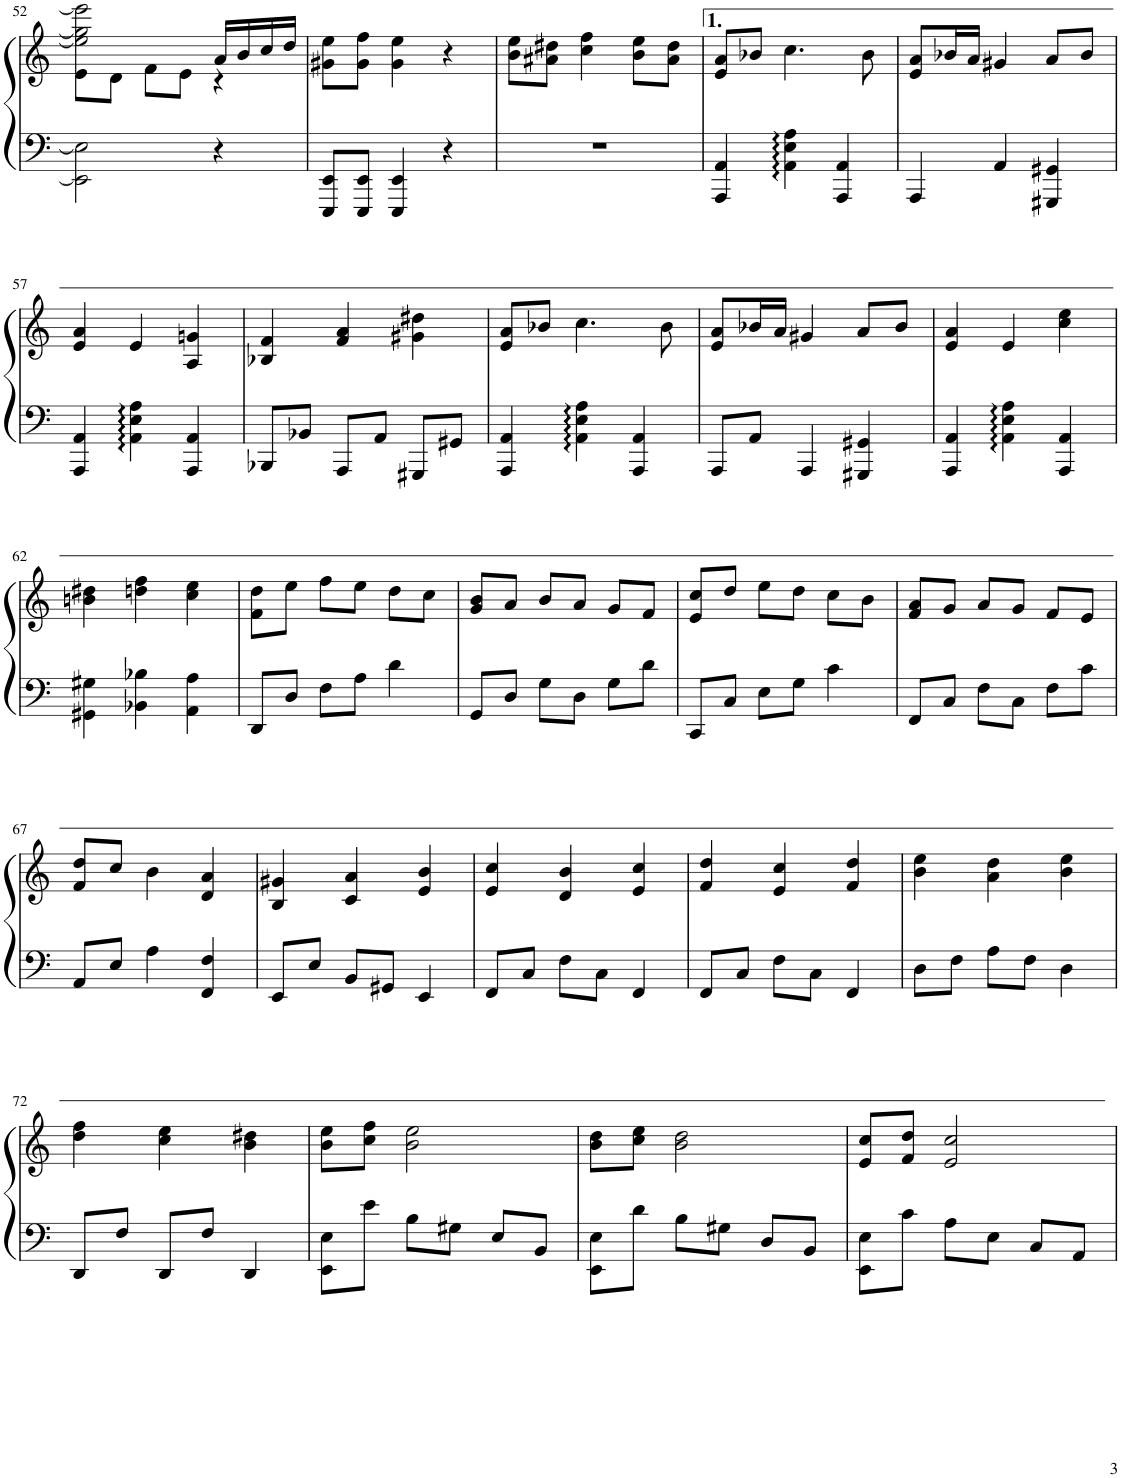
**kern	**kern
*part1	*part1
*staff2	*staff1
*I"Harp	*
*I'Hp	*
!!LO:PB:g=z
*clefF4	*clefG2
*k[]	*k[]
=52	=52
*	*^
2EE\] 2E\]	2ee\] 2gg#\] 2eee\]	8e\L
.	.	8d\J
.	.	8f\L
.	.	8e\J
4r	16a/LL	4r
.	16b/	.
.	16cc/	.
.	16dd/JJ	.
*	*v	*v
=53	=53
8EEE/ 8EE/L	8g#X\ 8ee\L
8EEE/ 8EE/J	8g#\ 8ff\J
4EEE/ 4EE/	4g#\ 4ee\
4r	4r
=54	=54
1r	8b\ 8ee\L
.	8a#X\ 8dd#X\J
.	4cc\ 4ff\
.	8b\ 8ee\L
.	8a#\ 8dd#\J
.	4ryy
=55	=55
4AAA/ 4AA/	8e/ 8a/L
.	8b-X/J
4AA\ 4E\ 4A\	4.cc\
4AAA/ 4AA/	.
.	8b-\
=56	=56
4AAA/	8e/ 8a/L
.	16b-X/L
.	16a/JJ
4AA/	4g#X/
4GGG#X/ 4GG#X/	8a/L
.	8b-/J
!!LO:LB:g=z
=57	=57
4AAA/ 4AA/	4e/ 4a/
4AA\ 4E\ 4A\	4e/
4AAA/ 4AA/	4A/ 4gn/
=58	=58
8BBB-X/L	4B-X/ 4f/
8BB-X/J	.
8AAA/L	4f/ 4a/
8AA/J	.
8GGG#X/L	4g#X\ 4dd#X\
8GG#X/J	.
=59	=59
4AAA/ 4AA/	8e/ 8a/L
.	8b-X/J
4AA\ 4E\ 4A\	4.cc\
4AAA/ 4AA/	.
.	8b-\
=60	=60
8AAA/L	8e/ 8a/L
8AA/J	16b-X/L
.	16a/JJ
4AAA/	4g#X/
4GGG#X/ 4GG#X/	8a/L
.	8b-/J
=61	=61
4AAA/ 4AA/	4e/ 4a/
4AA\ 4E\ 4A\	4e/
4AAA/ 4AA/	4cc\ 4ee\
!!LO:LB:g=z
=62	=62
4GG#X\ 4G#X\	4bn\ 4dd#X\
4BB-X\ 4B-X\	4ddn\ 4ff\
4AA\ 4A\	4cc\ 4ee\
=63	=63
8DD/L	8f\ 8dd\L
8D/J	8ee\J
8F\L	8ff\L
8A\J	8ee\J
4d\	8dd\L
.	8cc\J
=64	=64
8GG/L	8g/ 8b/L
8D/J	8a/J
8G\L	8b/L
8D\J	8a/J
8G\L	8g/L
8d\J	8f/J
=65	=65
8CC/L	8e/ 8cc/L
8C/J	8dd/J
8E\L	8ee\L
8G\J	8dd\J
4c\	8cc\L
.	8b\J
=66	=66
8FF/L	8f/ 8a/L
8C/J	8g/J
8F\L	8a/L
8C\J	8g/J
8F\L	8f/L
8c\J	8e/J
!!LO:LB:g=z
=67	=67
8AA/L	8f/ 8dd/L
8E/J	8cc/J
4A\	4b\
4FF/ 4F/	4d/ 4a/
=68	=68
8EE/L	4B/ 4g#X/
8E/J	.
8BB/L	4c/ 4a/
8GG#X/J	.
4EE/	4e/ 4b/
=69	=69
8FF/L	4e/ 4cc/
8C/J	.
8F\L	4d/ 4b/
8C\J	.
4FF/	4e/ 4cc/
=70	=70
8FF/L	4f/ 4dd/
8C/J	.
8F\L	4e/ 4cc/
8C\J	.
4FF/	4f/ 4dd/
=71	=71
8D\L	4b\ 4ee\
8F\J	.
8A\L	4a\ 4dd\
8F\J	.
4D\	4b\ 4ee\
!!LO:LB:g=z
=72	=72
8DD/L	4dd\ 4ff\
8F/J	.
8DD/L	4cc\ 4ee\
8F/J	.
4DD/	4b\ 4dd#X\
=73	=73
8EE\ 8E\L	8b\ 8ee\L
8e\J	8cc\ 8ff\J
8B\L	2b\ 2ee\
8G#X\J	.
8E/L	.
8BB/J	.
=74	=74
8EE\ 8E\L	8b\ 8dd\L
8d\J	8cc\ 8ee\J
8B\L	2b\ 2dd\
8G#X\J	.
8D/L	.
8BB/J	.
=75	=75
8EE\ 8E\L	8e/ 8cc/L
8c\J	8f/ 8dd/J
8A\L	2e/ 2cc/
8E\J	.
8C/L	.
8AA/J	.
=	=
*-	*-
